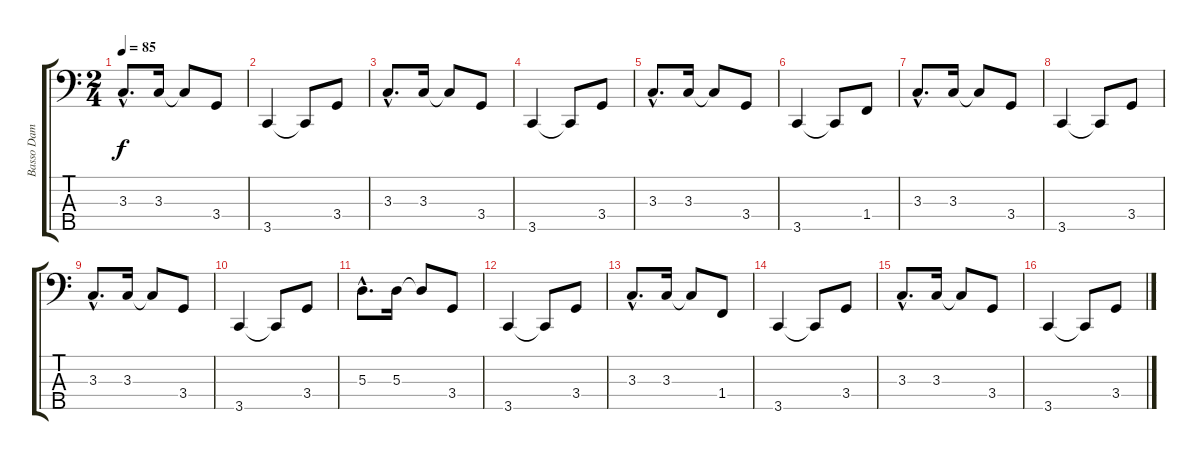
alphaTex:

\track ("Basso Dam" "Basso Dam") {instrument electricbassfinger}
\staff {score tabs}
\tuning (G2 D2 A1 E1 A0) {hide}
\ts (2 4)
\tempo 85
\clef f4
\ks c
3.3{hac}.8{d dy f} 3.3.16 3.3{t}.8 3.4.8 |
3.5.4 3.5{t}.8 3.4.8 |
3.3{hac}.8{d} 3.3.16 3.3{t}.8 3.4.8 |
3.5.4 3.5{t}.8 3.4.8 |
3.3{hac}.8{d} 3.3.16 3.3{t}.8 3.4.8 |
3.5.4 3.5{t}.8 1.4.8 |
3.3{hac}.8{d} 3.3.16 3.3{t}.8 3.4.8 |
3.5.4 3.5{t}.8 3.4.8 |
3.3{hac}.8{d} 3.3.16 3.3{t}.8 3.4.8 |
3.5.4 3.5{t}.8 3.4.8 |
5.3{hac}.8{d} 5.3.16 5.3{t}.8 3.4.8 |
3.5.4 3.5{t}.8 3.4.8 |
3.3{hac}.8{d} 3.3.16 3.3{t}.8 1.4.8 |
3.5.4 3.5{t}.8 3.4.8 |
3.3{hac}.8{d} 3.3.16 3.3{t}.8 3.4.8 |
3.5.4 3.5{t}.8 3.4.8
